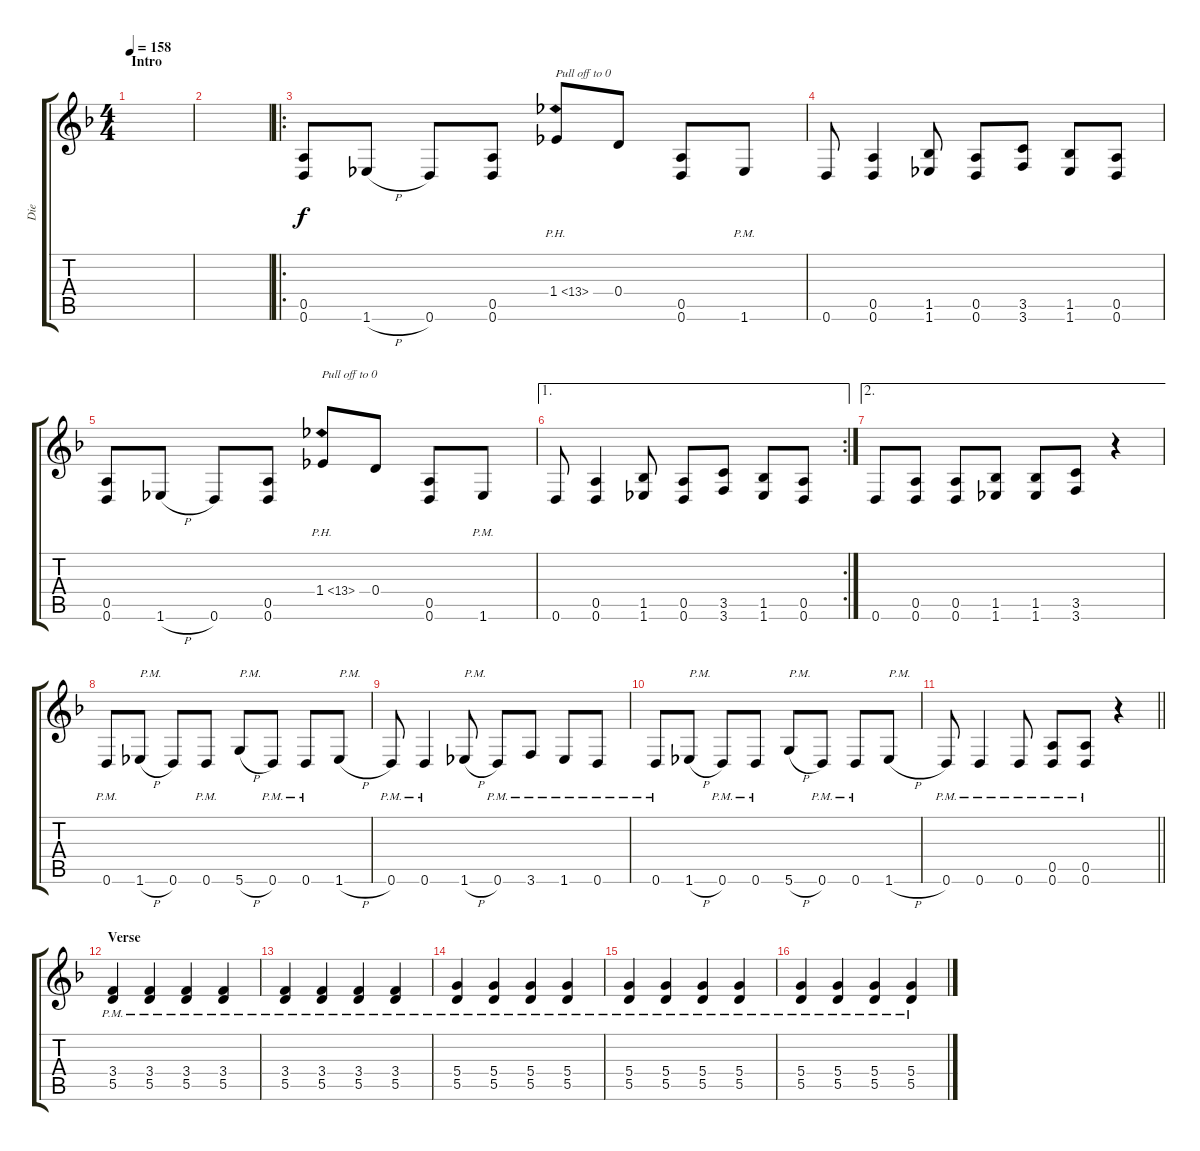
\track ("Die" "Die") {instrument overdrivenguitar}
\staff {score tabs}
\tuning (E4 B3 G3 D3 A2 D2) {hide}
\ts (4 4)
\section ("" "Intro")
\tempo 158
\clef g2
\ks f
|
|
\ro
(0.5 0.6).8 1.6{h}.8 0.6.8 (0.5 0.6).8 1.4{ph 12}.8{txt "Pull off to 0"} 0.4.8 (0.5 0.6).8 1.6{pm}.8 |
0.6.8 (0.5 0.6).4 (1.5 1.6).8 (0.5 0.6).8 (3.5 3.6).8 (1.5 1.6).8 (0.5 0.6).8 |
(0.5 0.6).8 1.6{h}.8 0.6.8 (0.5 0.6).8 1.4{ph 12}.8{txt "Pull off to 0"} 0.4.8 (0.5 0.6).8 1.6{pm}.8 |
\ae 1
\rc 2
0.6.8 (0.5 0.6).4 (1.5 1.6).8 (0.5 0.6).8 (3.5 3.6).8 (1.5 1.6).8 (0.5 0.6).8 |
\ae 2
0.6.8 (0.5 0.6).8 (0.5 0.6).8 (1.5 1.6).8 (1.5 1.6).8 (3.5 3.6).8 r.4 |
0.6{pm}.8 1.6{h}.8{txt "P.M."} 0.6.8 0.6{pm}.8 5.6{h}.8{txt "P.M."} 0.6{pm}.8 0.6{pm}.8 1.6{h}.8{txt "P.M."} |
0.6{pm}.8 0.6{pm}.4 1.6{h}.8{txt "P.M."} 0.6{pm}.8 3.6{pm}.8 1.6{pm}.8 0.6{pm}.8 |
0.6{pm}.8 1.6{h}.8{txt "P.M."} 0.6{pm}.8 0.6{pm}.8 5.6{h}.8{txt "P.M."} 0.6{pm}.8 0.6{pm}.8 1.6{h}.8{txt "P.M."} |
\barLineRight lightlight
0.6{pm}.8 0.6{pm}.4 0.6{pm}.8 (0.5{pm} 0.6{pm}).8 (0.5{pm} 0.6{pm}).8 r.4 |
\section ("" "Verse")
(3.4{pm} 5.5{pm}).4 (3.4{pm} 5.5{pm}).4 (3.4{pm} 5.5{pm}).4 (3.4{pm} 5.5{pm}).4 |
(3.4{pm} 5.5{pm}).4 (3.4{pm} 5.5{pm}).4 (3.4{pm} 5.5{pm}).4 (3.4{pm} 5.5{pm}).4 |
(5.4{pm} 5.5{pm}).4 (5.4{pm} 5.5{pm}).4 (5.4{pm} 5.5{pm}).4 (5.4{pm} 5.5{pm}).4 |
(5.4{pm} 5.5{pm}).4 (5.4{pm} 5.5{pm}).4 (5.4{pm} 5.5{pm}).4 (5.4{pm} 5.5{pm}).4 |
(5.4{pm} 5.5{pm}).4 (5.4{pm} 5.5{pm}).4 (5.4{pm} 5.5{pm}).4 (5.4{pm} 5.5{pm}).4
